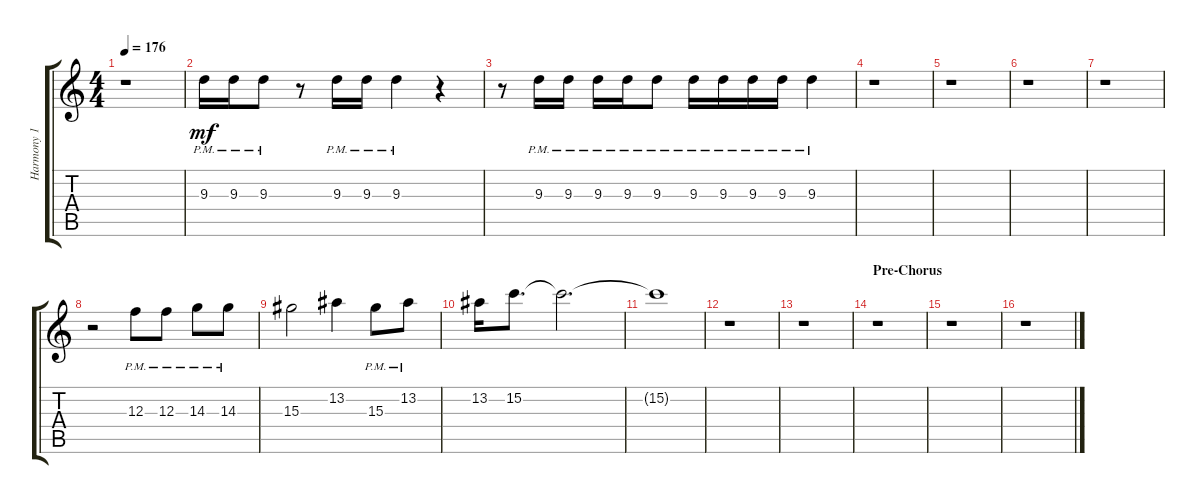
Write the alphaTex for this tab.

\track ("Harmony 1" "Harmony 1") {instrument overdrivenguitar}
\staff {score tabs}
\tuning (D4 A3 F3 C3 G2 C2) {hide}
\ts (4 4)
\tempo 176
\clef g2
\ks aminor
r.1{dy mf} |
9.3{pm}.16 9.3{pm}.16 9.3{pm}.8 r.8 9.3{pm}.16 9.3{pm}.16 9.3{pm}.4 r.4 |
r.8 9.3{pm}.16 9.3{pm}.16 9.3{pm}.16 9.3{pm}.16 9.3{pm}.8 9.3{pm}.16 9.3{pm}.16 9.3{pm}.16 9.3{pm}.16 9.3{pm}.4 |
r.1 |
r.1 |
r.1 |
r.1 |
r.2 12.3{pm}.8 12.3{pm}.8 14.3{pm}.8 14.3{pm}.8 |
15.3.2 13.2.4 15.3{pm}.8 13.2{pm}.8 |
13.2.16 15.2.8{d} 15.2{t}.2{d} |
15.2{t}.1 |
r.1 |
r.1 |
\section ("" "Pre-Chorus")
r.1 |
r.1 |
r.1
